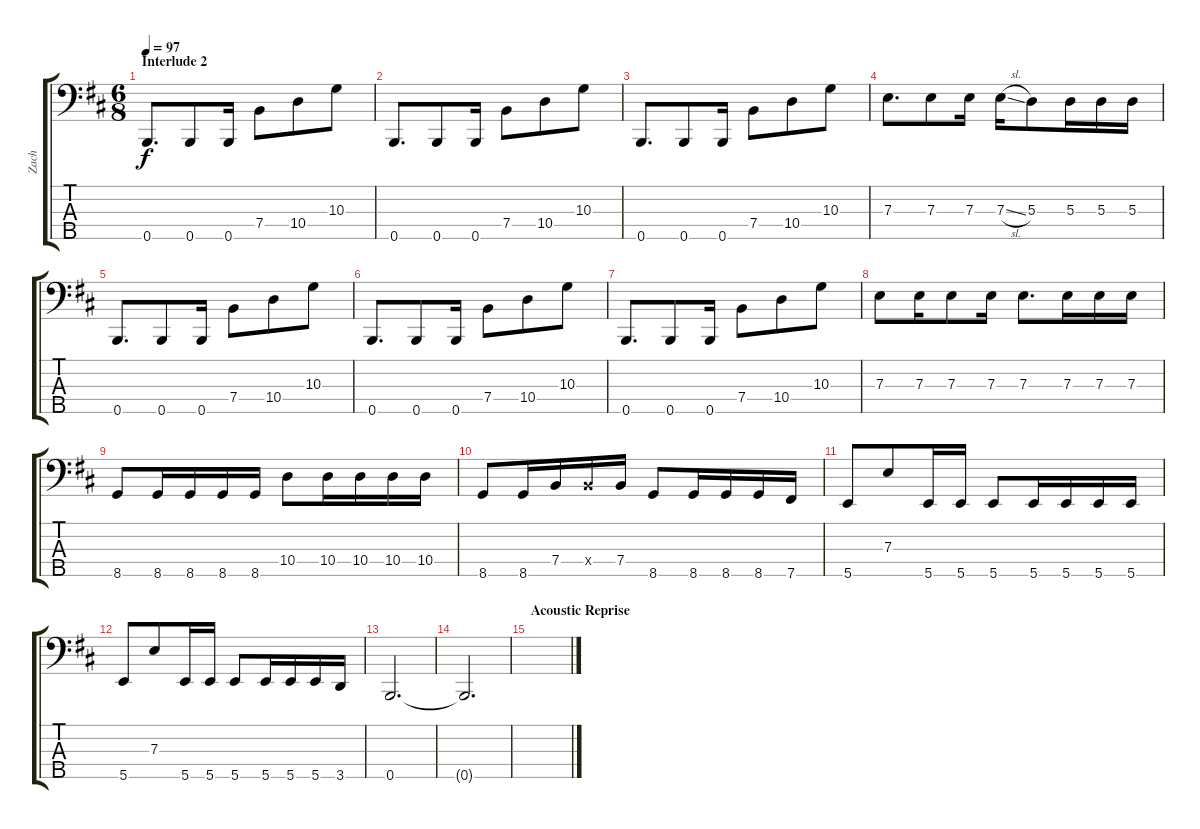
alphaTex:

\track ("Zach" "Zach") {instrument electricbassfinger}
\staff {score tabs}
\tuning (G2 D2 A1 E1 B0) {hide}
\ts (6 8)
\section ("" "Interlude 2")
\tempo 97
\clef f4
\ks bminor
0.5.8{d dy f} 0.5.8 0.5.16 7.4.8 10.4.8 10.3.8 |
0.5.8{d} 0.5.8 0.5.16 7.4.8 10.4.8 10.3.8 |
0.5.8{d} 0.5.8 0.5.16 7.4.8 10.4.8 10.3.8 |
7.3.8{d} 7.3.8 7.3.16 7.3{sl}.16 5.3.8 5.3.16 5.3.16 5.3.16 |
0.5.8{d} 0.5.8 0.5.16 7.4.8 10.4.8 10.3.8 |
0.5.8{d} 0.5.8 0.5.16 7.4.8 10.4.8 10.3.8 |
0.5.8{d} 0.5.8 0.5.16 7.4.8 10.4.8 10.3.8 |
7.3.8 7.3.16 7.3.8 7.3.16 7.3.8{d} 7.3.16 7.3.16 7.3.16 |
8.5.8 8.5.16 8.5.16 8.5.16 8.5.16 10.4.8 10.4.16 10.4.16 10.4.16 10.4.16 |
8.5.8 8.5.16 7.4.16 7.4{x}.16 7.4.16 8.5.8 8.5.16 8.5.16 8.5.16 7.5.16 |
5.5.8 7.3.8 5.5.16 5.5.16 5.5.8 5.5.16 5.5.16 5.5.16 5.5.16 |
5.5.8 7.3.8 5.5.16 5.5.16 5.5.8 5.5.16 5.5.16 5.5.16 3.5.16 |
0.5.2{d} |
0.5{t}.2{d} |
\section ("" "Acoustic Reprise")
